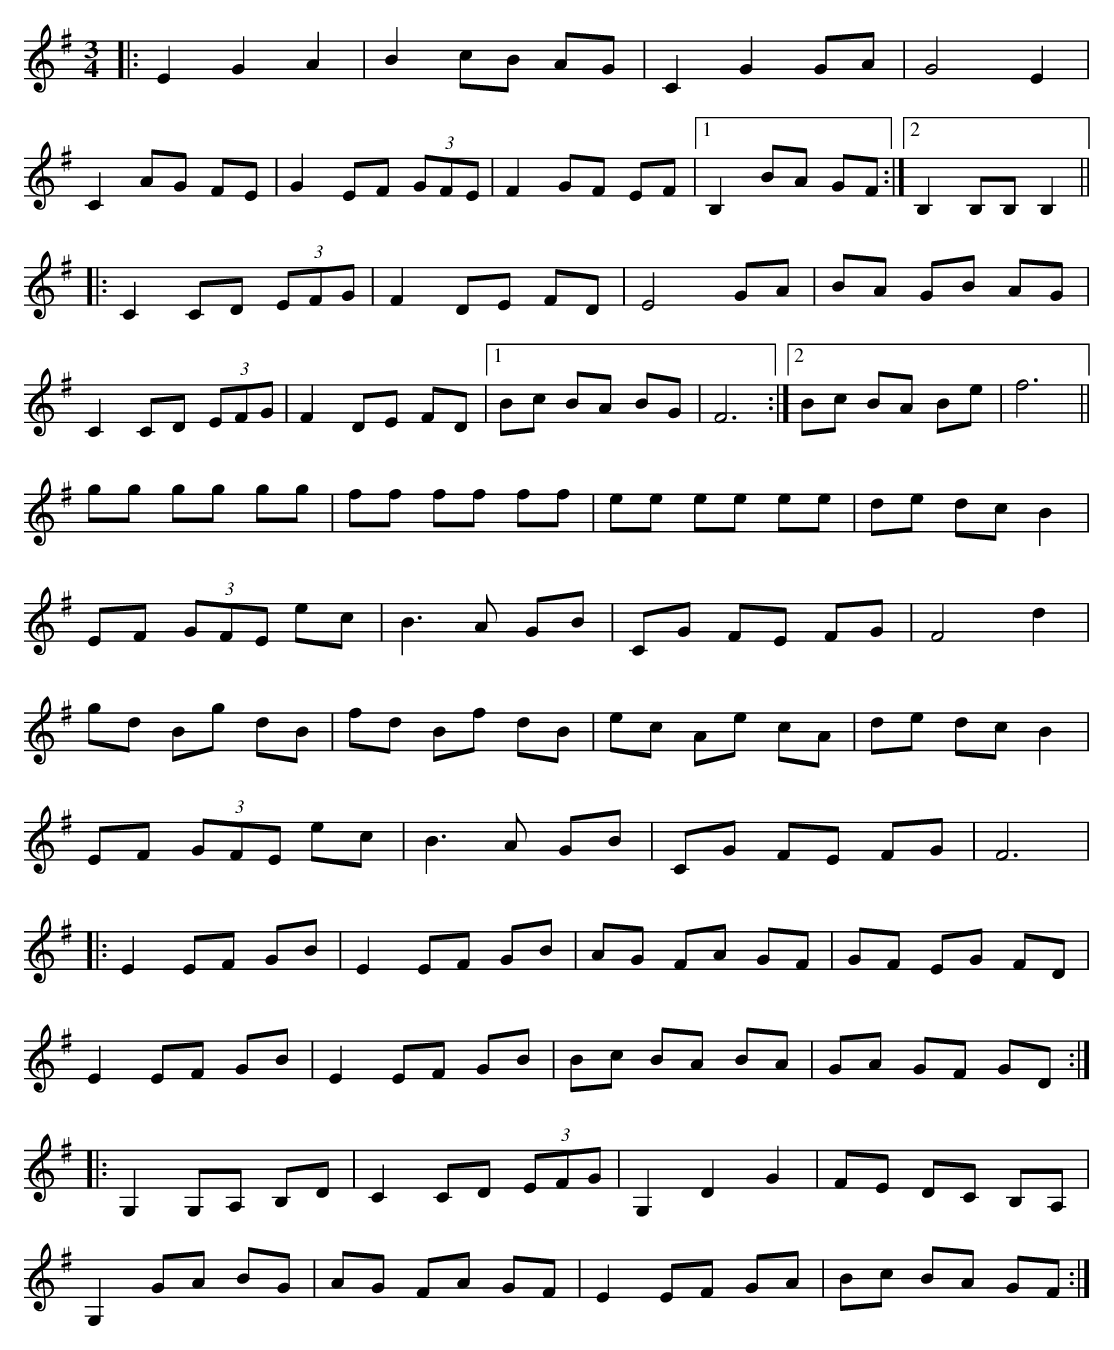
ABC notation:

X:1
M:3/4
K:Emin
|: E2 G2 A2|B2 cB AG| C2 G2 GA| G4 E2|
 C2 AG FE| G2 EF (3GFE| F2 GF EF|1 B,2 BA GF:|2 B,2 B,B,B,2||
|: C2 CD (3EFG| F2DE FD| E4 GA| BA GB AG|
 C2 CD (3EFG| F2DE FD|1 Bc BA BG| F6:|2 Bc BA Be| f6||
 gg gg gg| ff ff ff| ee ee ee| de dc B2|
 EF (3GFE ec| B3 A GB| CG FE FG| F4 d2|
 gd Bg dB| fd Bf dB| ec Ae cA| de dc B2|
 EF (3GFE ec| B3 A GB| CG FE FG| F6|
|: E2 EF GB| E2 EF GB| AG FA GF| GF EG FD|
 E2 EF GB| E2 EF GB| Bc BA BA| GA GF GD:|
|: G,2 G,A, B,D| C2CD (3EFG| G,2 D2 G2| FE DC B,A,|
 G,2 GA BG| AG FA GF| E2 EF GA|Bc BA GF:|
